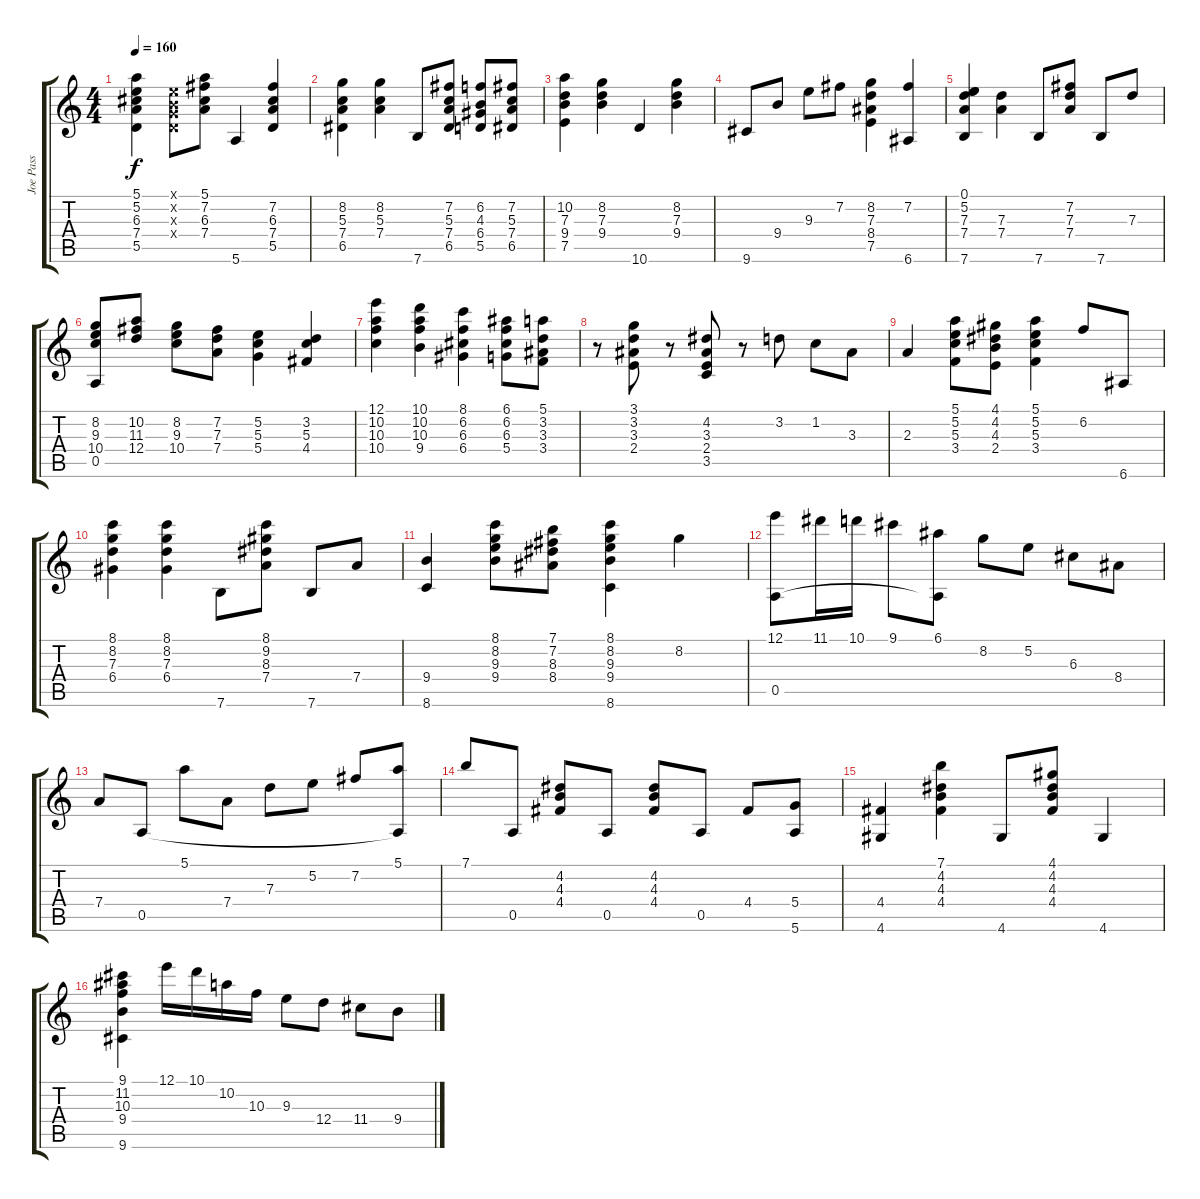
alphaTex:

\track ("Joe Pass" "Joe Pass") {instrument electricguitarjazz}
\staff {score tabs}
\tuning (E4 B3 G3 D3 A2 E2) {hide}
\ts (4 4)
\tempo 160
\clef g2
\ks c
(5.1 5.2 6.3 7.4 5.5).4{dy f} (0.1{x} 0.2{x} 0.3{x} 0.4{x}).8 (5.1 7.2 6.3 7.4).8 5.6.4 (7.2 6.3 7.4 5.5).4 |
(8.2 5.3 7.4 6.5).4 (8.2 5.3 7.4).4 7.6.8 (7.2 5.3 7.4 6.5).8 (6.2 4.3 6.4 5.5).8 (7.2 5.3 7.4 6.5).8 |
(10.2 7.3 9.4 7.5).4 (8.2 7.3 9.4).4 10.6.4 (8.2 7.3 9.4).4 |
9.6.8 9.4.8 9.3.8 7.2.8 (8.2 7.3 8.4 7.5).4 (7.2 6.6).4 |
(0.1 5.2 7.3 7.4 7.6).4 (7.3 7.4).4 7.6.8 (7.2 7.3 7.4).8 7.6.8 7.3.8 |
(8.2 9.3 10.4 0.5).8 (10.2 11.3 12.4).8 (8.2 9.3 10.4).8 (7.2 7.3 7.4).8 (5.2 5.3 5.4).4 (3.2 5.3 4.4).4 |
(12.1 10.2 10.3 10.4).4 (10.1 10.2 10.3 9.4).4 (8.1 6.2 6.3 6.4).4 (6.1 6.2 6.3 5.4).8 (5.1 3.2 3.3 3.4).8 |
r.8 (3.1 3.2 3.3 2.4).8 r.8 (4.2 3.3 2.4 3.5).8 r.8 3.2.8 1.2.8 3.3.8 |
2.3.4 (5.1 5.2 5.3 3.4).8 (4.1 4.2 4.3 2.4).8 (5.1 5.2 5.3 3.4).4 6.2.8 6.6.8 |
(8.1 8.2 7.3 6.4).4 (8.1 8.2 7.3 6.4).4 7.6.8 (8.1 9.2 8.3 7.4).8 7.6.8 7.4.8 |
(9.4 8.6).4 (8.1 8.2 9.3 9.4).8 (7.1 7.2 8.3 8.4).8 (8.1 8.2 9.3 9.4 8.6).4 8.2.4 |
(12.1 0.5).8 11.1.16 10.1.16 9.1.8 (6.1 0.5{t}).8 8.2.8 5.2.8 6.3.8 8.4.8 |
7.4.8 0.5.8 5.1.8 7.4.8 7.3.8 5.2.8 7.2.8 (5.1 0.5{t}).8 |
7.1.8 0.5.8 (4.2 4.3 4.4).8 0.5.8 (4.2 4.3 4.4).8 0.5.8 4.4.8 (5.4 5.6).8 |
(4.4 4.6).4 (7.1 4.2 4.3 4.4).4 4.6.8 (4.1 4.2 4.3 4.4).8 4.6.4 |
(9.1 11.2 10.3 9.4 9.6).4 12.1.16 10.1.16 10.2.16 10.3.16 9.3.8 12.4.8 11.4.8 9.4.8
